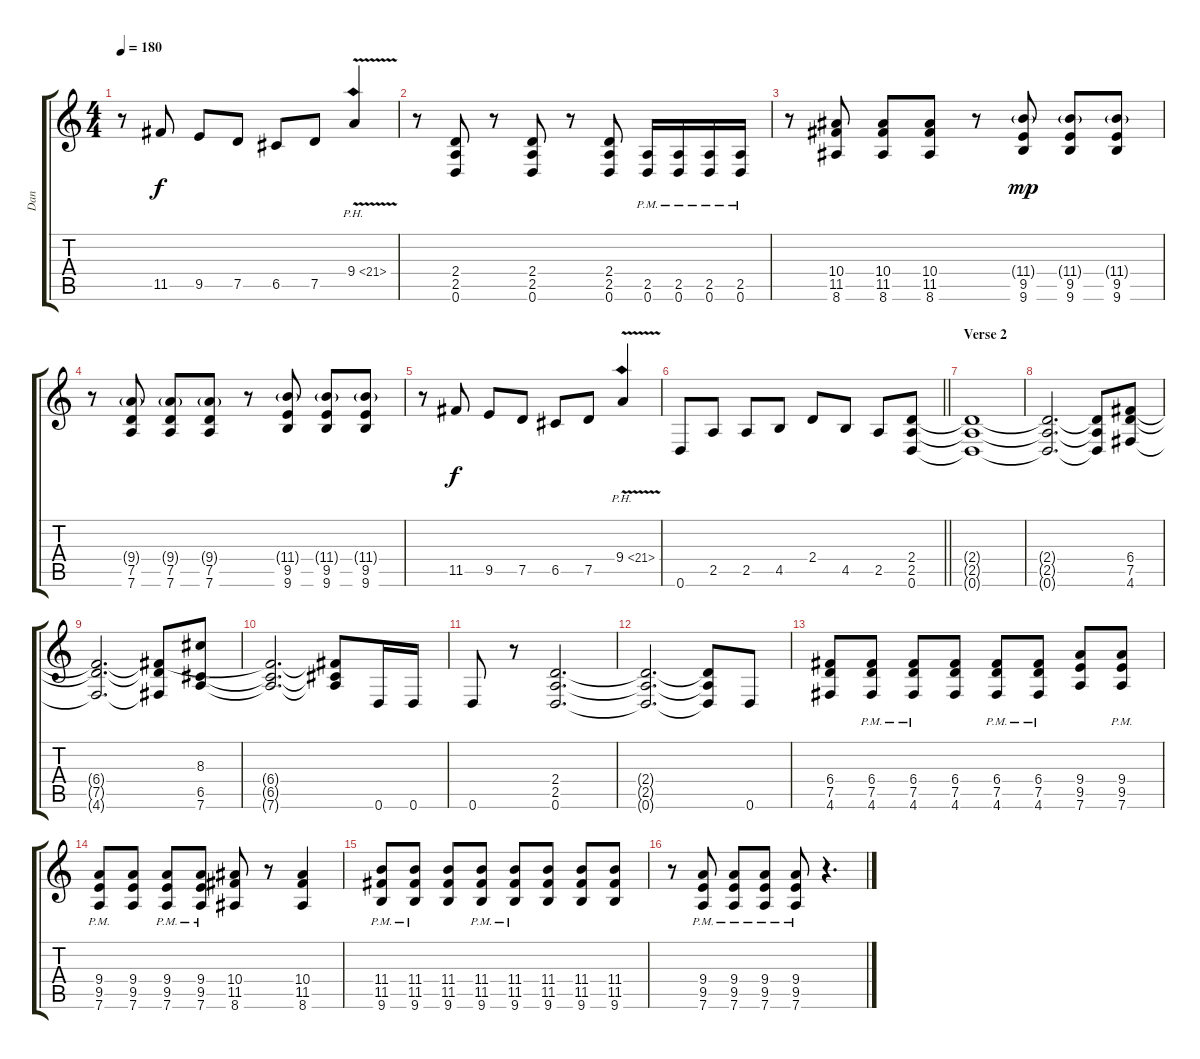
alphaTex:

\track ("Dan" "Dan") {instrument distortionguitar}
\staff {score tabs}
\tuning (D4 A3 F3 C3 G2 D2) {hide}
\ts (4 4)
\tempo 180
\clef g2
\ks c
r.8{dy mp} 11.5.8{dy f} 9.5.8 7.5.8 6.5.8 7.5.8 9.4{ph 12 v}.4 |
r.8 (2.4 2.5 0.6).8 r.8 (2.4 2.5 0.6).8 r.8 (2.4 2.5 0.6).8 (2.5{pm} 0.6{pm}).16 (2.5{pm} 0.6{pm}).16 (2.5{pm} 0.6{pm}).16 (2.5{pm} 0.6{pm}).16 |
r.8 (10.4 11.5 8.6).8 (10.4 11.5 8.6).8 (10.4 11.5 8.6).8 r.8 (11.4{g} 9.5 9.6).8{dy mp} (11.4{g} 9.5 9.6).8 (11.4{g} 9.5 9.6).8 |
r.8 (9.4{g} 7.5 7.6).8 (9.4{g} 7.5 7.6).8 (9.4{g} 7.5 7.6).8 r.8 (11.4{g} 9.5 9.6).8 (11.4{g} 9.5 9.6).8 (11.4{g} 9.5 9.6).8 |
r.8 11.5.8{dy f} 9.5.8 7.5.8 6.5.8 7.5.8 9.4{ph 12 v}.4 |
\barLineRight lightlight
0.6.8 2.5.8 2.5.8 4.5.8 2.4.8 4.5.8 2.5.8 (2.4 2.5 0.6).8 |
\section ("" "Verse 2")
(2.4{t} 2.5{t} 0.6{t}).1 |
(2.4{t} 2.5{t} 0.6{t}).2{d} (2.4{t} 2.5{t} 0.6{t}).8 (6.4 7.5 4.6).8 |
(6.4{t} 7.5{t} 4.6{t}).2{d} (6.4{t} 7.5{t} 4.6{t}).8 (8.3 6.5 7.6).8 |
(6.4{t} 6.5{t} 7.6{t}).2{d} (6.4{t} 6.5{t} 7.6{t}).8 0.6.16 0.6.16 |
0.6.8 r.8 (2.4 2.5 0.6).2{d} |
(2.4{t} 2.5{t} 0.6{t}).2{d} (2.4{t} 2.5{t} 0.6{t}).8 0.6.8 |
(6.4 7.5 4.6).8 (6.4{pm} 7.5{pm} 4.6{pm}).8 (6.4{pm} 7.5{pm} 4.6{pm}).8 (6.4 7.5 4.6).8 (6.4 7.5 4.6{pm}).8 (6.4 7.5 4.6{pm}).8 (9.4 9.5 7.6).8 (9.4 9.5 7.6{pm}).8 |
(9.4 9.5 7.6{pm}).8 (9.4 9.5 7.6).8 (9.4 9.5 7.6{pm}).8 (9.4 9.5 7.6{pm}).8 (10.4 11.5 8.6).8 r.8 (10.4 11.5 8.6).4 |
(11.4{pm} 11.5{pm} 9.6{pm}).8 (11.4{pm} 11.5{pm} 9.6{pm}).8 (11.4 11.5 9.6).8 (11.4{pm} 11.5{pm} 9.6{pm}).8 (11.4{pm} 11.5{pm} 9.6{pm}).8 (11.4 11.5 9.6).8 (11.4 11.5 9.6).8 (11.4 11.5 9.6).8 |
r.8 (9.4{pm} 9.5{pm} 7.6{pm}).8 (9.4{pm} 9.5{pm} 7.6{pm}).8 (9.4{pm} 9.5{pm} 7.6{pm}).8 (9.4{pm} 9.5{pm} 7.6{pm}).8 r.4{d}
